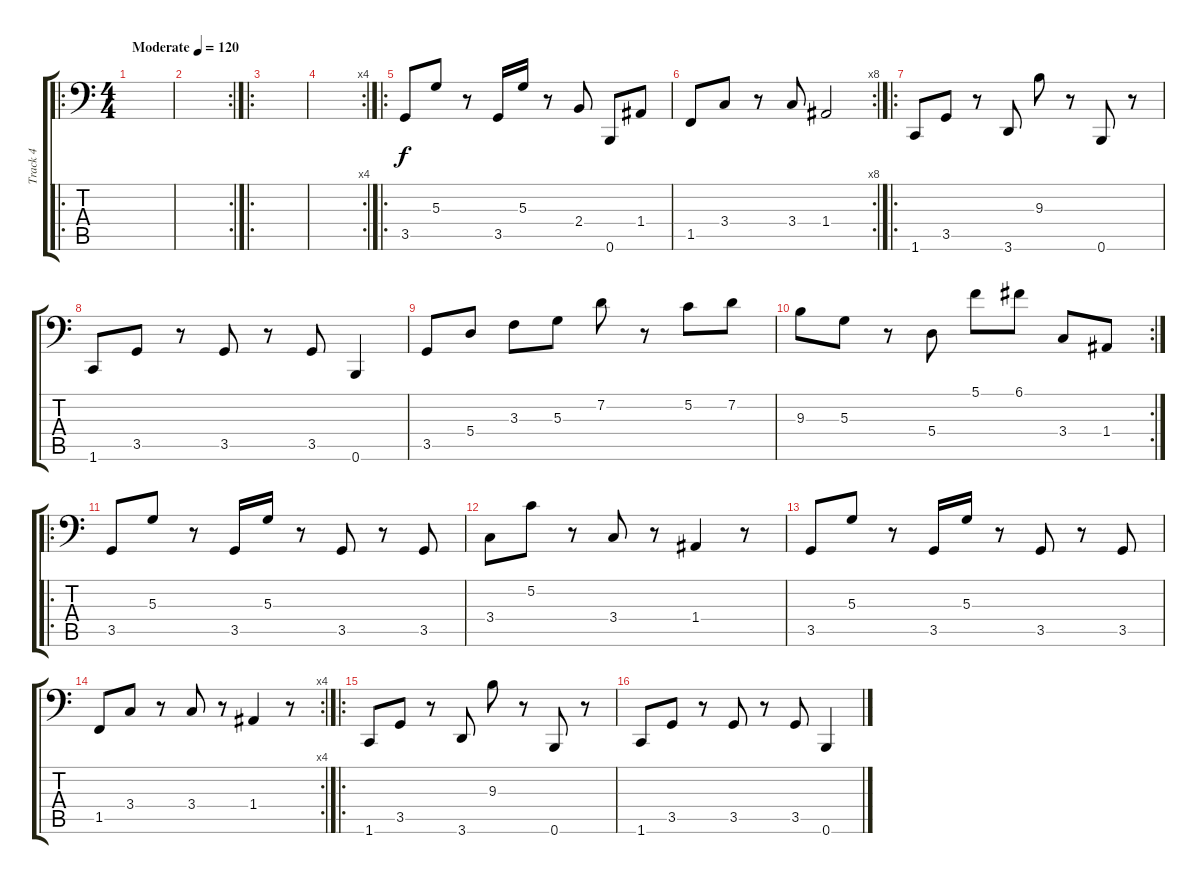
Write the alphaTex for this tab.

\track ("Track 4" "Track 4") {instrument slapbass1}
\staff {score tabs}
\tuning (C3 G2 D2 A1 E1 B0) {hide}
\ro
\ts (4 4)
\tempo (120 "Moderate")
\clef f4
\ks c
|
\rc 2
|
\ro
|
\rc 4
|
\ro
3.5.8 5.3.8 r.8 3.5.16 5.3.16 r.8 2.4.8 0.6.8 1.4.8 |
\rc 8
1.5.8 3.4.8 r.8 3.4.8 1.4.2 |
\ro
1.6.8 3.5.8 r.8 3.6.8 9.3.8 r.8 0.6.8 r.8 |
1.6.8 3.5.8 r.8 3.5.8 r.8 3.5.8 0.6.4 |
3.5.8 5.4.8 3.3.8 5.3.8 7.2.8 r.8 5.2.8 7.2.8 |
\rc 2
9.3.8 5.3.8 r.8 5.4.8 5.1.8 6.1.8 3.4.8 1.4.8 |
\ro
3.5.8 5.3.8 r.8 3.5.16 5.3.16 r.8 3.5.8 r.8 3.5.8 |
3.4.8 5.2.8 r.8 3.4.8 r.8 1.4.4 r.8 |
3.5.8 5.3.8 r.8 3.5.16 5.3.16 r.8 3.5.8 r.8 3.5.8 |
\rc 4
1.5.8 3.4.8 r.8 3.4.8 r.8 1.4.4 r.8 |
\ro
1.6.8 3.5.8 r.8 3.6.8 9.3.8 r.8 0.6.8 r.8 |
1.6.8 3.5.8 r.8 3.5.8 r.8 3.5.8 0.6.4
